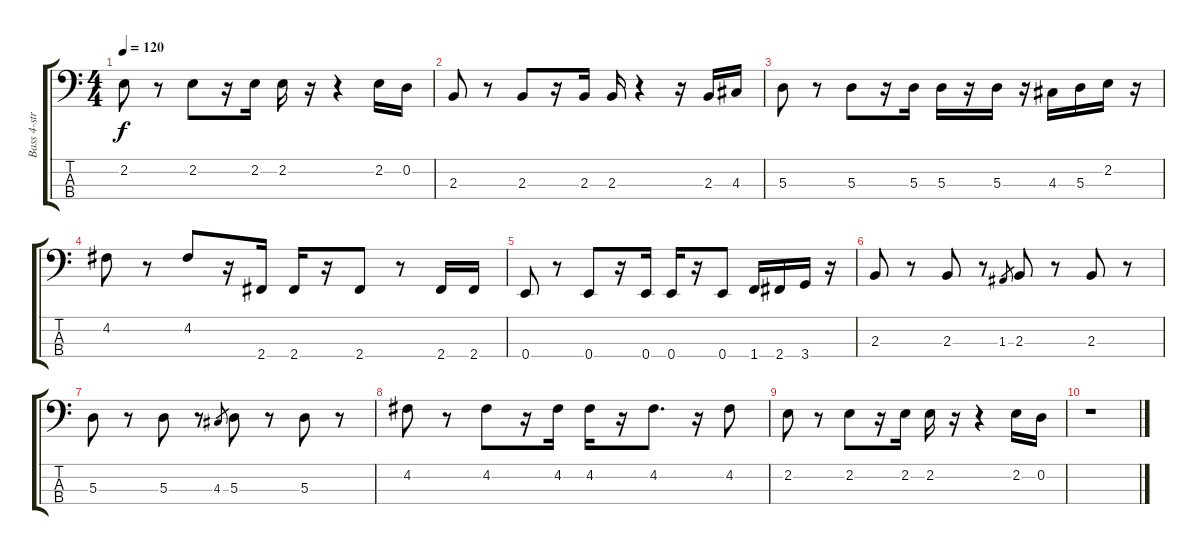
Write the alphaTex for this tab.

\track ("Bass 4-str" "Bass 4-str") {instrument electricbassfinger}
\staff {score tabs}
\tuning (G2 D2 A1 E1) {hide}
\ts (4 4)
\tempo 120
\clef f4
\ks c
2.2.8{dy f} r.8 2.2.8 r.16 2.2.16 2.2.16 r.16 r.4 2.2.16 0.2.16 |
2.3.8 r.8 2.3.8 r.16 2.3.16 2.3.16 r.4 r.16 2.3.16 4.3.16 |
5.3.8 r.8 5.3.8 r.16 5.3.16 5.3.16 r.16 5.3.16 r.16 4.3.16 5.3.16 2.2.16 r.16 |
4.2.8 r.8 4.2.8 r.16 2.4.16 2.4.16 r.16 2.4.8 r.8 2.4.16 2.4.16 |
0.4.8 r.8 0.4.8 r.16 0.4.16 0.4.16 r.16 0.4.8 1.4.16 2.4.16 3.4.16 r.16 |
2.3.8 r.8 2.3.8 r.8 1.3.8{gr} 2.3.8 r.8 2.3.8 r.8 |
5.3.8 r.8 5.3.8 r.8 4.3.8{gr} 5.3.8 r.8 5.3.8 r.8 |
4.2.8 r.8 4.2.8 r.16 4.2.16 4.2.16 r.16 4.2.8{d} r.16 4.2.8 |
2.2.8 r.8 2.2.8 r.16 2.2.16 2.2.16 r.16 r.4 2.2.16 0.2.16 |
r.1
